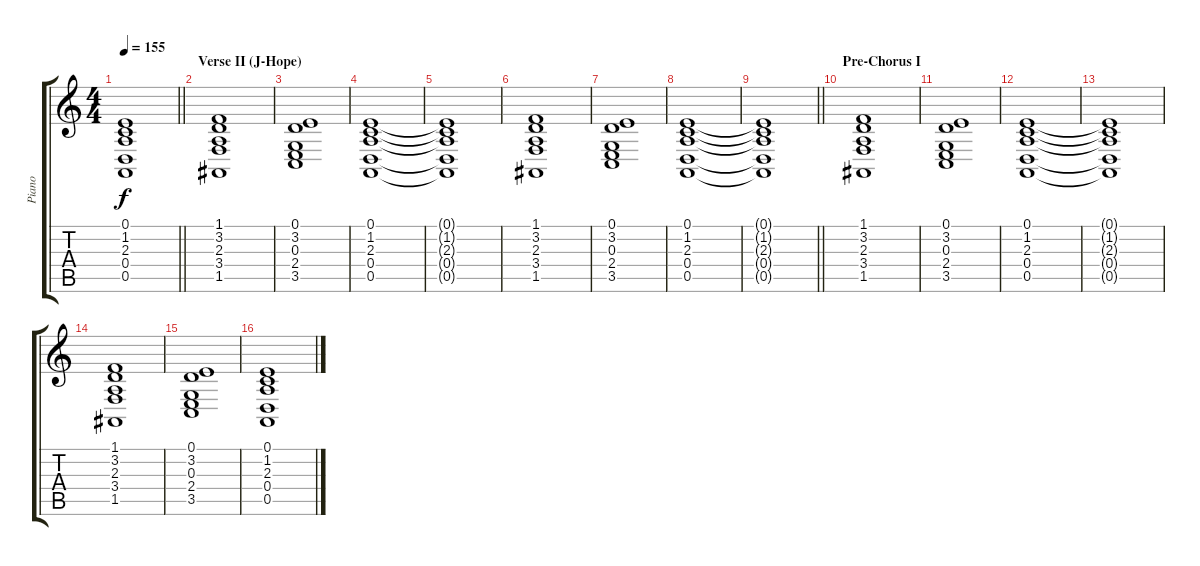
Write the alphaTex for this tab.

\track ("Piano" "Piano") {instrument acousticgrandpiano}
\staff {score tabs}
\tuning (E4 B3 G3 D3 A2 E2) {hide}
\ts (4 4)
\tempo 155
\clef g2
\barLineRight lightlight
\ks c
(0.1{t} 1.2{t} 2.3{t} 0.4{t} 0.5{t}).1{dy f} |
\section ("" "Verse II (J-Hope)")
(1.1 3.2 2.3 3.4 1.5).1 |
(0.1 3.2 0.3 2.4 3.5).1 |
(0.1 1.2 2.3 0.4 0.5).1 |
(0.1{t} 1.2{t} 2.3{t} 0.4{t} 0.5{t}).1 |
(1.1 3.2 2.3 3.4 1.5).1 |
(0.1 3.2 0.3 2.4 3.5).1 |
(0.1 1.2 2.3 0.4 0.5).1 |
\barLineRight lightlight
(0.1{t} 1.2{t} 2.3{t} 0.4{t} 0.5{t}).1 |
\section ("" "Pre-Chorus I")
(1.1 3.2 2.3 3.4 1.5).1 |
(0.1 3.2 0.3 2.4 3.5).1 |
(0.1 1.2 2.3 0.4 0.5).1 |
(0.1{t} 1.2{t} 2.3{t} 0.4{t} 0.5{t}).1 |
(1.1 3.2 2.3 3.4 1.5).1 |
(0.1 3.2 0.3 2.4 3.5).1 |
(0.1 1.2 2.3 0.4 0.5).1
